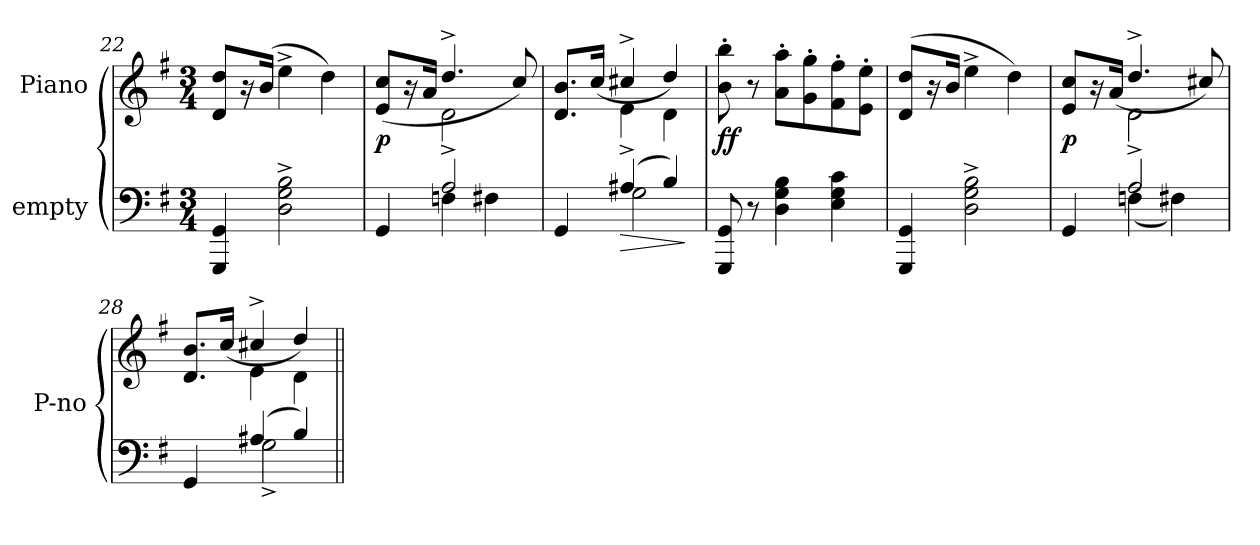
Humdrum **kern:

**kern	**dynam	**kern	**dynam
*part2	*part2	*part1	*part1
*staff2	*staff2	*staff1	*staff1
*I"empty	*	*I"Piano	*
*	*	*I'P-no	*
*clefF4	*	*clefG2	*
*k[f#]	*	*k[f#]	*
*M3/4	*	*M3/4	*
=22	=22	=22	=22
4GGG/ 4GG/	.	8d/ 8dd/L	.
.	.	16r	.
.	.	(16b/Jk	.
2D^\ 2G^\ 2B^\	.	4ee^\	.
.	.	4dd\)	.
=23	=23	=23	=23
*^	*	*^	*
4GG/	4ryy	.	(8e/ 8cc/L	4ryy	p
.	.	.	16r	.	.
.	.	.	16a/Jk	.	.
2A^/	4Fn\	.	4.dd^/	2d\	.
.	4F#X\	.	.	.	.
.	.	.	8cc/)	.	.
=24	=24	=24	=24	=24	=24
4GG/	4ryy	.	8.d/ 8.b/L	4ryy	.
.	.	.	(16cc/Jk	.	.
!	!	!LO:HP:b	!	!	!
(4A#X^/	2G\	>	4cc#X^/	4e\	.
4B/)	.	.	4dd/)	4d\	.
*v	*v	*	*	*	*
*	*	*v	*v	*
.	]	.	.
=25	=25	=25	=25
8GGG/ 8GG/	.	8b'\ 8bb'\	ff
8r	.	8r	.
4D\ 4G\ 4B\	.	8a'\ 8aa'\L	.
.	.	8g'\ 8gg'\	.
4E\ 4G\ 4c\	.	8f#'\ 8ff#'\	.
.	.	8e'\ 8ee'\J	.
=26	=26	=26	=26
4GGG/ 4GG/	.	(8d/ 8dd/L	.
.	.	16r	.
.	.	16b/Jk	.
2D^\ 2G^\ 2B^\	.	4ee^\	.
.	.	4dd\)	.
=27	=27	=27	=27
*^	*	*^	*
4GG/	4ryy	.	8e/ 8cc/L	4ryy	p
.	.	.	16r	.	.
.	.	.	(16a/Jk	.	.
2A^/	(4Fn\	.	4.dd^/	2d\	.
.	4F#X\)	.	.	.	.
.	.	.	8cc#X/)	.	.
=28	=28	=28	=28	=28	=28
4GG/	4ryy	.	8.d/ 8.b/L	4ryy	.
.	.	.	(16cc/Jk	.	.
(4A#X/	2G^\	.	4cc#X^/	4e\	.
4B/)	.	.	4dd/)	4d\	.
*v	*v	*	*	*	*
*	*	*v	*v	*
=||	=||	=||	=||
*-	*-	*-	*-
